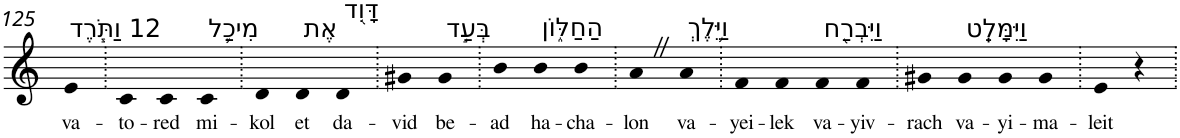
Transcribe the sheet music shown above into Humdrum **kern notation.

**kern	**text
*part1	*part1
*staff1	*staff1
*I"Piano	*
*I'Pno	*
!!LO:PB:g=z
*clefG2	*
*k[]	*
=125	=125
!LO:TX:a:t=12 וַתֹּ֧רֶד	!
!	!LO:LY:b
4e	va-
=126.	=126.
!	!LO:LY:b
4c	-to-
!	!LO:LY:b
4c	-red
!LO:TX:a:t=מִיכַ֛ל	!
!	!LO:LY:b
4c	mi-
=127.	=127.
!	!LO:LY:b
4d	-kol
!LO:TX:a:t=אֶת	!
!	!LO:LY:b
4d	et
!LO:TX:a:t=דָּוִ֖ד	!
!	!LO:LY:b
4d	da-
=128.	=128.
!	!LO:LY:b
4g#X	-vid
!LO:TX:a:t=בְּעַ֣ד	!
!	!LO:LY:b
4g#	be-
=129.	=129.
!	!LO:LY:b
4b	-ad
!LO:TX:a:t=הַחַלּ֑וֹן	!
!	!LO:LY:b
4b	ha-
!	!LO:LY:b
4b	-cha-
=130.	=130.
!	!LO:LY:b
4aZ	-lon
!LO:TX:a:t=וַיֵּ֥לֶךְ	!
!	!LO:LY:b
4a	va-
=131.	=131.
!	!LO:LY:b
4f	-yei-
!	!LO:LY:b
4f	-lek
!LO:TX:a:t=וַיִּבְרַ֖ח	!
!	!LO:LY:b
4f	va-
!	!LO:LY:b
4f	-yiv-
=132.	=132.
!	!LO:LY:b
4g#X	-rach
!LO:TX:a:t=וַיִּמָּלֵֽט	!
!	!LO:LY:b
4g#	va-
!	!LO:LY:b
4g#	-yi-
!	!LO:LY:b
4g#	-ma-
=133.	=133.
!	!LO:LY:b
4e	-leit
4r	.
=.	=.
*-	*-
